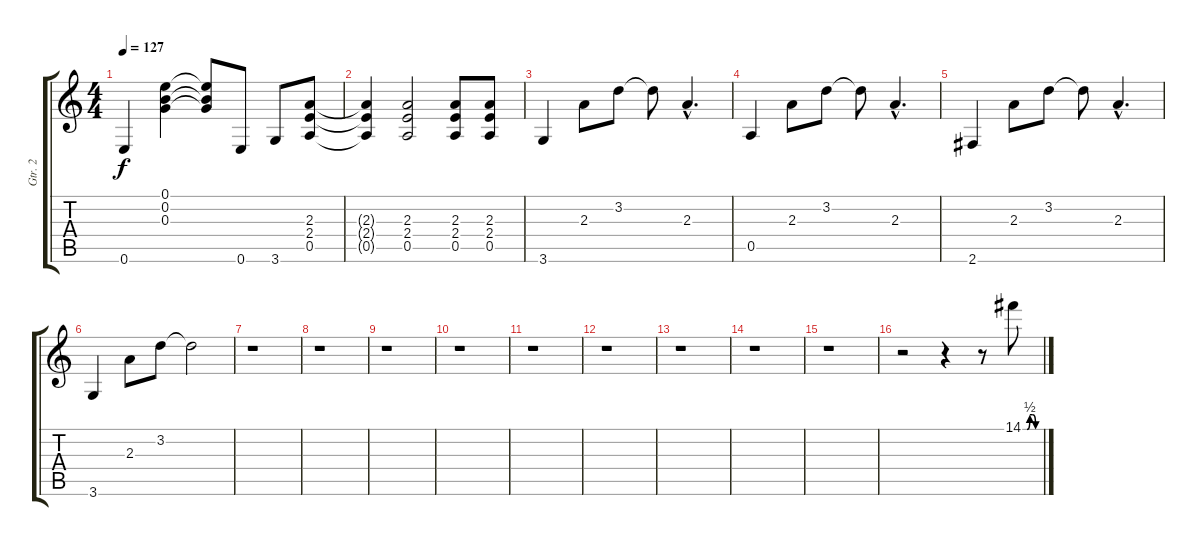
\track ("Gtr. 2" "Gtr. 2") {instrument overdrivenguitar}
\staff {score tabs}
\tuning (E4 B3 G3 D3 A2 E2) {hide}
\ts (4 4)
\tempo 127
\clef g2
\ks c
0.6{t}.4{dy f} (0.1 0.2 0.3).4 (0.1{t} 0.2{t} 0.3{t}).8 0.6.8 3.6.8 (2.3 2.4 0.5).8 |
(2.3{t} 2.4{t} 0.5{t}).4 (2.3 2.4 0.5).2 (2.3 2.4 0.5).8 (2.3 2.4 0.5).8 |
3.6.4 2.3.8 3.2.8 3.2{t}.8 2.3{hac}.4{d} |
0.5.4 2.3.8 3.2.8 3.2{t}.8 2.3{hac}.4{d} |
2.6.4 2.3.8 3.2.8 3.2{t}.8 2.3{hac}.4{d} |
3.6.4 2.3.8 3.2.8 3.2{t}.2 |
r.1 |
r.1 |
r.1 |
r.1 |
r.1 |
r.1 |
r.1 |
r.1 |
r.1 |
r.2 r.4 r.8 14.1{be (custom 0 0 15 0 25 2 35 2 45 0 60 0)}.8
